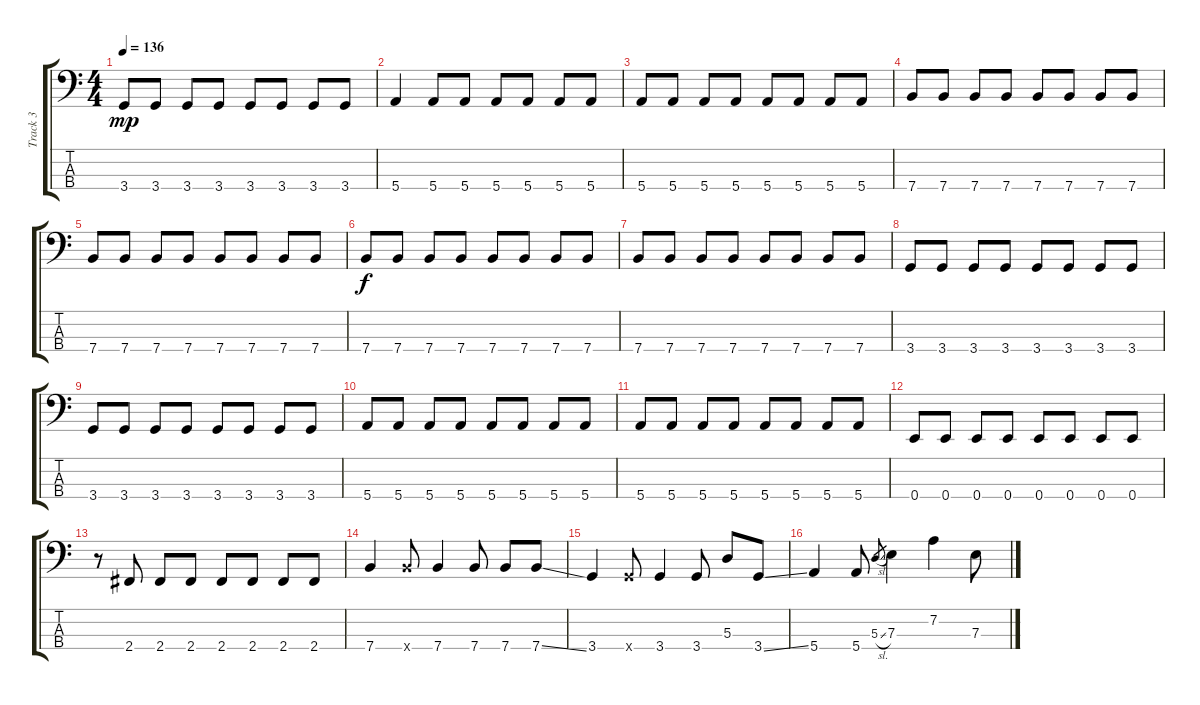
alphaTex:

\track ("Track 3" "Track 3") {instrument electricbasspick}
\staff {score tabs}
\tuning (G2 D2 A1 E1) {hide}
\ts (4 4)
\tempo 136
\clef f4
\ks c
3.4.8{dy mp} 3.4.8 3.4.8 3.4.8 3.4.8 3.4.8 3.4.8 3.4.8 |
5.4.4 5.4.8 5.4.8 5.4.8 5.4.8 5.4.8 5.4.8 |
5.4.8 5.4.8 5.4.8 5.4.8 5.4.8 5.4.8 5.4.8 5.4.8 |
7.4.8 7.4.8 7.4.8 7.4.8 7.4.8 7.4.8 7.4.8 7.4.8 |
7.4.8 7.4.8 7.4.8 7.4.8 7.4.8 7.4.8 7.4.8 7.4.8 |
7.4.8{dy f} 7.4.8 7.4.8 7.4.8 7.4.8 7.4.8 7.4.8 7.4.8 |
7.4.8 7.4.8 7.4.8 7.4.8 7.4.8 7.4.8 7.4.8 7.4.8 |
3.4.8 3.4.8 3.4.8 3.4.8 3.4.8 3.4.8 3.4.8 3.4.8 |
3.4.8 3.4.8 3.4.8 3.4.8 3.4.8 3.4.8 3.4.8 3.4.8 |
5.4.8 5.4.8 5.4.8 5.4.8 5.4.8 5.4.8 5.4.8 5.4.8 |
5.4.8 5.4.8 5.4.8 5.4.8 5.4.8 5.4.8 5.4.8 5.4.8 |
0.4.8 0.4.8 0.4.8 0.4.8 0.4.8 0.4.8 0.4.8 0.4.8 |
r.8 2.4.8 2.4.8 2.4.8 2.4.8 2.4.8 2.4.8 2.4.8 |
7.4.4 7.4{x}.8 7.4.4 7.4.8 7.4.8 7.4{ss}.8 |
3.4.4 3.4{x}.8 3.4.4 3.4.8 5.3.8 3.4{ss}.8 |
5.4.4 5.4.8 5.3{sl}.8{gr} 7.3.4 7.2.4 7.3.8
